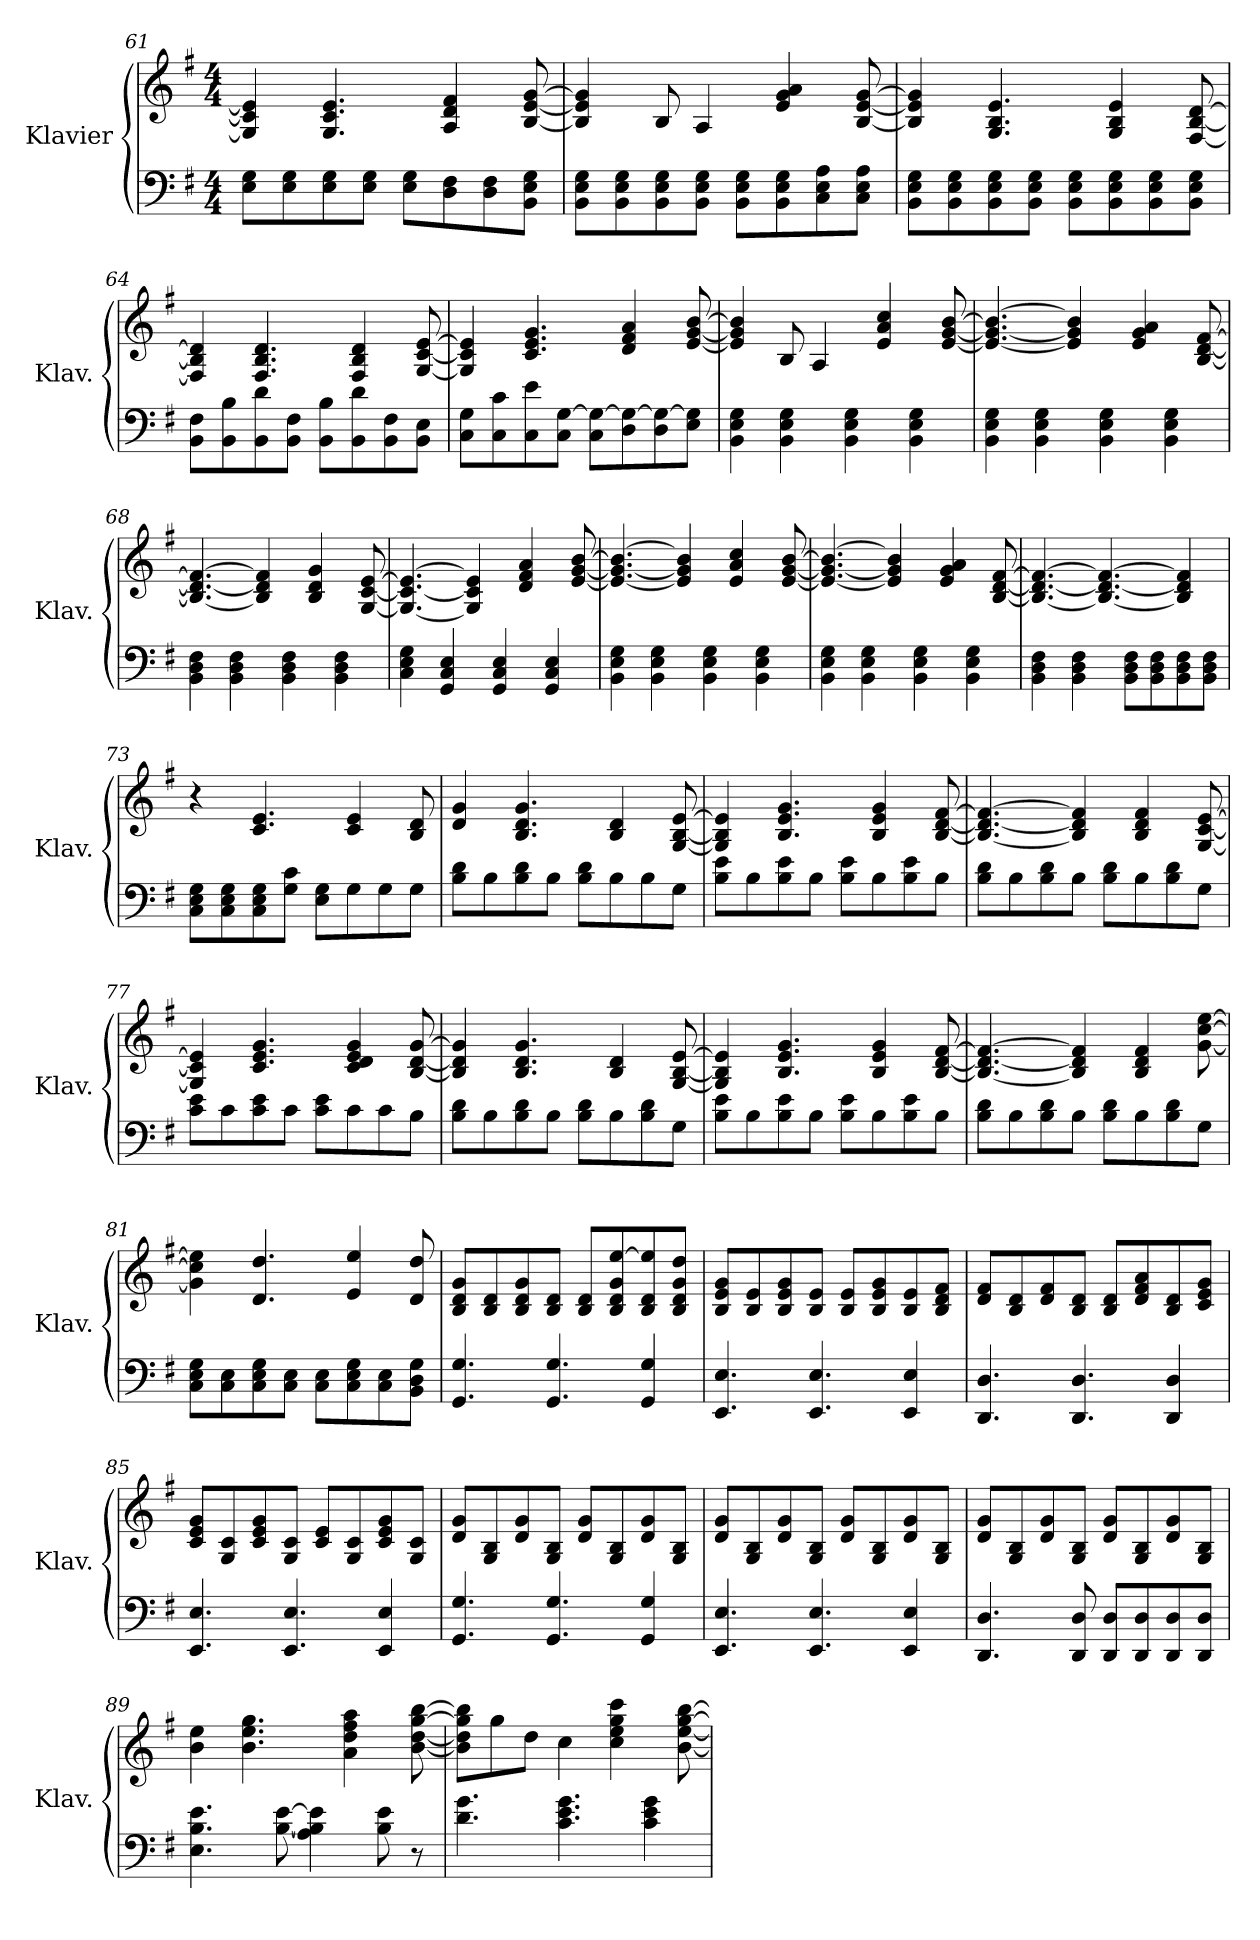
**kern	**kern
*part1	*part1
*staff2	*staff1
*I"Klavier	*
*I'Klav.	*
*clefF4	*clefG2
*k[f#]	*k[f#]
*M4/4	*M4/4
=61	=61
8E\ 8G\L	4G/] 4c/] 4e/]
8E\ 8G\	.
8E\ 8G\	4.G/ 4.c/ 4.e/
8E\ 8G\J	.
8E\ 8G\L	.
8D\ 8F#\	4A/ 4d/ 4f#/
8D\ 8F#\	.
8BB\ 8E\ 8G\J	[8B/ [8e/ [8g/
=62	=62
8BB\ 8E\ 8G\L	4B/] 4e/] 4g/]
8BB\ 8E\ 8G\	.
8BB\ 8E\ 8G\	8B/
8BB\ 8E\ 8G\J	4A/
8BB\ 8E\ 8G\L	.
8BB\ 8E\ 8G\	4e/ 4g/ 4a/
8C\ 8E\ 8A\	.
8C\ 8E\ 8A\J	[8B/ [8e/ [8g/
=63	=63
8BB\ 8E\ 8G\L	4B/] 4e/] 4g/]
8BB\ 8E\ 8G\	.
8BB\ 8E\ 8G\	4.G/ 4.B/ 4.e/
8BB\ 8E\ 8G\J	.
8BB\ 8E\ 8G\L	.
8BB\ 8E\ 8G\	4G/ 4B/ 4e/
8BB\ 8E\ 8G\	.
8BB\ 8E\ 8G\J	[8F#/ [8B/ [8d/
!!LO:LB:g=z
=64	=64
8BB\ 8F#\L	4F#/] 4B/] 4d/]
8BB\ 8B\	.
8BB\ 8d\	4.F#/ 4.B/ 4.d/
8BB\ 8F#\J	.
8BB\ 8B\L	.
8BB\ 8d\	4F#/ 4B/ 4d/
8BB\ 8F#\	.
8BB\ 8E\J	[8G/ [8c/ [8e/
=65	=65
8C\ 8G\L	4G/] 4c/] 4e/]
8C\ 8c\	.
8C\ 8e\	4.c/ 4.e/ 4.g/
8C\ [8G\J	.
8C\ 8G\_L	.
8D\ 8G\_	4d/ 4f#/ 4a/
8D\ 8G\_	.
8E\ 8G\]J	[8e/ [8g/ [8b/
=66	=66
4BB\ 4E\ 4G\	4e/] 4g/] 4b/]
4BB\ 4E\ 4G\	8B/
.	4A/
4BB\ 4E\ 4G\	.
.	4e/ 4a/ 4cc/
4BB\ 4E\ 4G\	.
.	[8e/ [8g/ [8b/
=67	=67
4BB\ 4E\ 4G\	4.e/_ 4.g/_ 4.b/_
4BB\ 4E\ 4G\	.
.	4e/] 4g/] 4b/]
4BB\ 4E\ 4G\	.
.	4e/ 4g/ 4a/
4BB\ 4E\ 4G\	.
.	[8B/ [8d/ [8f#/
=68	=68
4BB\ 4D\ 4F#\	4.B/_ 4.d/_ 4.f#/_
4BB\ 4D\ 4F#\	.
.	4B/] 4d/] 4f#/]
4BB\ 4D\ 4F#\	.
.	4B/ 4d/ 4g/
4BB\ 4D\ 4F#\	.
.	[8G/ [8c/ [8e/
!!LO:PB:g=z
=69	=69
4C\ 4E\ 4G\	4.G/_ 4.c/_ 4.e/_
4GG/ 4C/ 4E/	.
.	4G/] 4c/] 4e/]
4GG/ 4C/ 4E/	.
.	4d/ 4f#/ 4a/
4GG/ 4C/ 4E/	.
.	[8e/ [8g/ [8b/
=70	=70
4BB\ 4E\ 4G\	4.e/_ 4.g/_ 4.b/_
4BB\ 4E\ 4G\	.
.	4e/] 4g/] 4b/]
4BB\ 4E\ 4G\	.
.	4e/ 4a/ 4cc/
4BB\ 4E\ 4G\	.
.	[8e/ [8g/ [8b/
=71	=71
4BB\ 4E\ 4G\	4.e/_ 4.g/_ 4.b/_
4BB\ 4E\ 4G\	.
.	4e/] 4g/] 4b/]
4BB\ 4E\ 4G\	.
.	4e/ 4g/ 4a/
4BB\ 4E\ 4G\	.
.	[8B/ [8d/ [8f#/
=72	=72
4BB\ 4D\ 4F#\	4.B/_ 4.d/_ 4.f#/_
4BB\ 4D\ 4F#\	.
.	4.B/_ 4.d/_ 4.f#/_
8BB\ 8D\ 8F#\L	.
8BB\ 8D\ 8F#\	.
8BB\ 8D\ 8F#\	4B/] 4d/] 4f#/]
8BB\ 8D\ 8F#\J	.
=73	=73
8C\ 8E\ 8G\L	4r
8C\ 8E\ 8G\	.
8C\ 8E\ 8G\	4.c/ 4.e/
8G\ 8c\J	.
8E\ 8G\L	.
8G\	4c/ 4e/
8G\	.
8G\J	8B/ 8d/
!!LO:LB:g=z
=74	=74
8B\ 8d\L	4d/ 4g/
8B\	.
8B\ 8d\	4.B/ 4.d/ 4.g/
8B\J	.
8B\ 8d\L	.
8B\	4B/ 4d/
8B\	.
8G\J	[8G/ [8B/ [8e/
=75	=75
8B\ 8e\L	4G/] 4B/] 4e/]
8B\	.
8B\ 8e\	4.B/ 4.e/ 4.g/
8B\J	.
8B\ 8e\L	.
8B\	4B/ 4e/ 4g/
8B\ 8e\	.
8B\J	[8B/ [8d/ [8f#/
=76	=76
8B\ 8d\L	4.B/_ 4.d/_ 4.f#/_
8B\	.
8B\ 8d\	.
8B\J	4B/] 4d/] 4f#/]
8B\ 8d\L	.
8B\	4B/ 4d/ 4f#/
8B\ 8d\	.
8G\J	[8G/ [8c/ [8e/
=77	=77
8c\ 8e\L	4G/] 4c/] 4e/]
8c\	.
8c\ 8e\	4.c/ 4.e/ 4.g/
8c\J	.
8c\ 8e\L	.
8c\	4c/ 4d/ 4e/ 4g/
8c\	.
8B\J	[8B/ [8d/ [8g/
!!LO:LB:g=z
=78	=78
8B\ 8d\L	4B/] 4d/] 4g/]
8B\	.
8B\ 8d\	4.B/ 4.d/ 4.g/
8B\J	.
8B\ 8d\L	.
8B\	4B/ 4d/
8B\ 8d\	.
8G\J	[8G/ [8B/ [8e/
=79	=79
8B\ 8e\L	4G/] 4B/] 4e/]
8B\	.
8B\ 8e\	4.B/ 4.e/ 4.g/
8B\J	.
8B\ 8e\L	.
8B\	4B/ 4e/ 4g/
8B\ 8e\	.
8B\J	[8B/ [8d/ [8f#/
=80	=80
8B\ 8d\L	4.B/_ 4.d/_ 4.f#/_
8B\	.
8B\ 8d\	.
8B\J	4B/] 4d/] 4f#/]
8B\ 8d\L	.
8B\	4B/ 4d/ 4f#/
8B\ 8d\	.
8G\J	[8g\ [8cc\ [8ee\
=81	=81
8C\ 8E\ 8G\L	4g\] 4cc\] 4ee\]
8C\ 8E\	.
8C\ 8E\ 8G\	4.d/ 4.dd/
8C\ 8E\J	.
8C\ 8E\L	.
8C\ 8E\ 8G\	4e/ 4ee/
8C\ 8E\	.
8BB\ 8D\ 8G\J	8d/ 8dd/
!!LO:LB:g=z
=82	=82
4.GG/ 4.G/	8B/ 8d/ 8g/L
.	8B/ 8d/
.	8B/ 8d/ 8g/
4.GG/ 4.G/	8B/ 8d/J
.	8B/ 8d/L
.	8B/ 8d/ 8g/ [8ee/
4GG/ 4G/	8B/ 8d/ 8ee/]
.	8B/ 8d/ 8g/ 8dd/J
=83	=83
4.EE/ 4.E/	8B/ 8e/ 8g/L
.	8B/ 8e/
.	8B/ 8e/ 8g/
4.EE/ 4.E/	8B/ 8e/J
.	8B/ 8e/L
.	8B/ 8e/ 8g/
4EE/ 4E/	8B/ 8e/
.	8B/ 8d/ 8f#/J
=84	=84
4.DD/ 4.D/	8d/ 8f#/L
.	8B/ 8d/
.	8d/ 8f#/
4.DD/ 4.D/	8B/ 8d/J
.	8B/ 8d/L
.	8d/ 8f#/ 8a/
4DD/ 4D/	8B/ 8d/
.	8c/ 8e/ 8g/J
=85	=85
4.EE/ 4.E/	8c/ 8e/ 8g/L
.	8G/ 8c/
.	8c/ 8e/ 8g/
4.EE/ 4.E/	8G/ 8c/J
.	8c/ 8e/L
.	8G/ 8c/
4EE/ 4E/	8c/ 8e/ 8g/
.	8G/ 8c/J
!!LO:LB:g=z
=86	=86
4.GG/ 4.G/	8d/ 8g/L
.	8G/ 8B/
.	8d/ 8g/
4.GG/ 4.G/	8G/ 8B/J
.	8d/ 8g/L
.	8G/ 8B/
4GG/ 4G/	8d/ 8g/
.	8G/ 8B/J
=87	=87
4.EE/ 4.E/	8d/ 8g/L
.	8G/ 8B/
.	8d/ 8g/
4.EE/ 4.E/	8G/ 8B/J
.	8d/ 8g/L
.	8G/ 8B/
4EE/ 4E/	8d/ 8g/
.	8G/ 8B/J
=88	=88
4.DD/ 4.D/	8d/ 8g/L
.	8G/ 8B/
.	8d/ 8g/
8DD/ 8D/	8G/ 8B/J
8DD/ 8D/L	8d/ 8g/L
8DD/ 8D/	8G/ 8B/
8DD/ 8D/	8d/ 8g/
8DD/ 8D/J	8G/ 8B/J
=89	=89
4.E\ 4.B\ 4.e\	4b\ 4ee\
.	4.b\ 4.ee\ 4.gg\
[8B\ [8e\	.
4A\ 4B\] 4e\]	.
.	4a\ 4dd\ 4ff#\ 4aa\
8B\ 8e\	.
8r	[8b\ [8dd\ [8gg\ [8bb\
=90	=90
4.d\ 4.g\	8b\] 8dd\] 8gg\] 8bb\]L
.	8gg\
.	8dd\J
4.c\ 4.e\ 4.g\	4cc\
.	4cc\ 4ee\ 4gg\ 4ccc\
4c\ 4e\ 4g\	.
.	[8b\ [8ee\ [8gg\ [8bb\
=	=
*-	*-
